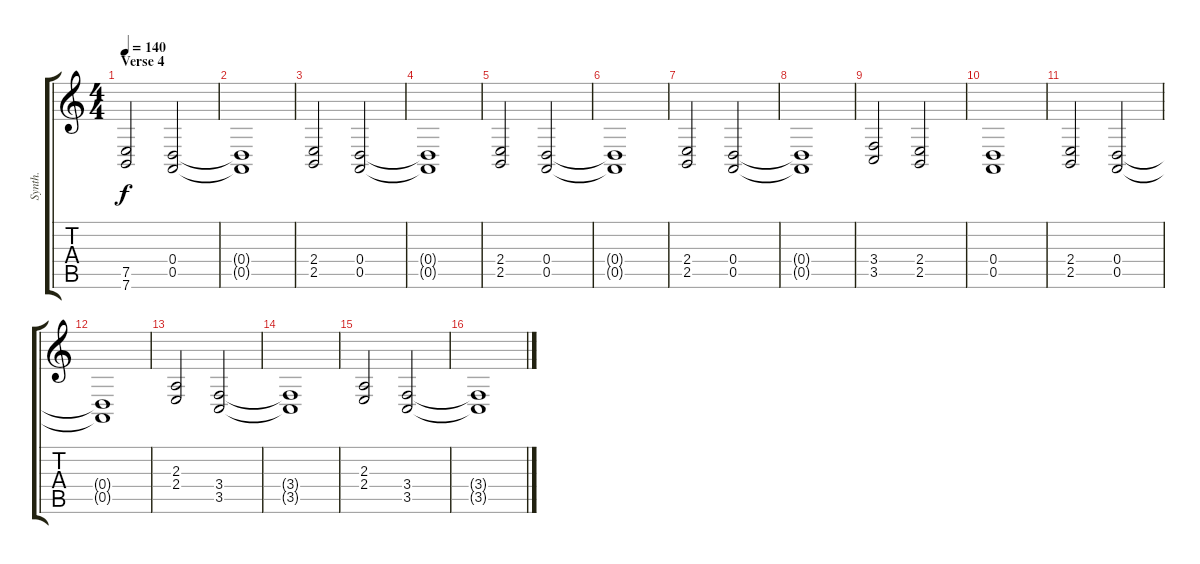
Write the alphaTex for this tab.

\track ("Synth." "Synth.") {instrument pad4choir}
\staff {score tabs}
\tuning (E4 B3 G3 D3 A2 E2) {hide}
\ts (4 4)
\section ("" "Verse 4")
\tempo 140
\clef g2
\ks c
(7.5 7.6).2{dy f volume 14} (0.4 0.5).2 |
(0.4{t} 0.5{t}).1 |
(2.4 2.5).2{volume 14} (0.4 0.5).2 |
(0.4{t} 0.5{t}).1 |
(2.4 2.5).2{volume 14} (0.4 0.5).2 |
(0.4{t} 0.5{t}).1 |
(2.4 2.5).2{volume 14} (0.4 0.5).2 |
(0.4{t} 0.5{t}).1 |
(3.4 3.5).2{volume 14} (2.4 2.5).2 |
(0.4 0.5).1 |
(2.4 2.5).2{volume 14} (0.4 0.5).2 |
(0.4{t} 0.5{t}).1 |
(2.3 2.4).2{volume 14} (3.4 3.5).2 |
(3.4{t} 3.5{t}).1 |
(2.3 2.4).2{volume 14} (3.4 3.5).2 |
(3.4{t} 3.5{t}).1
